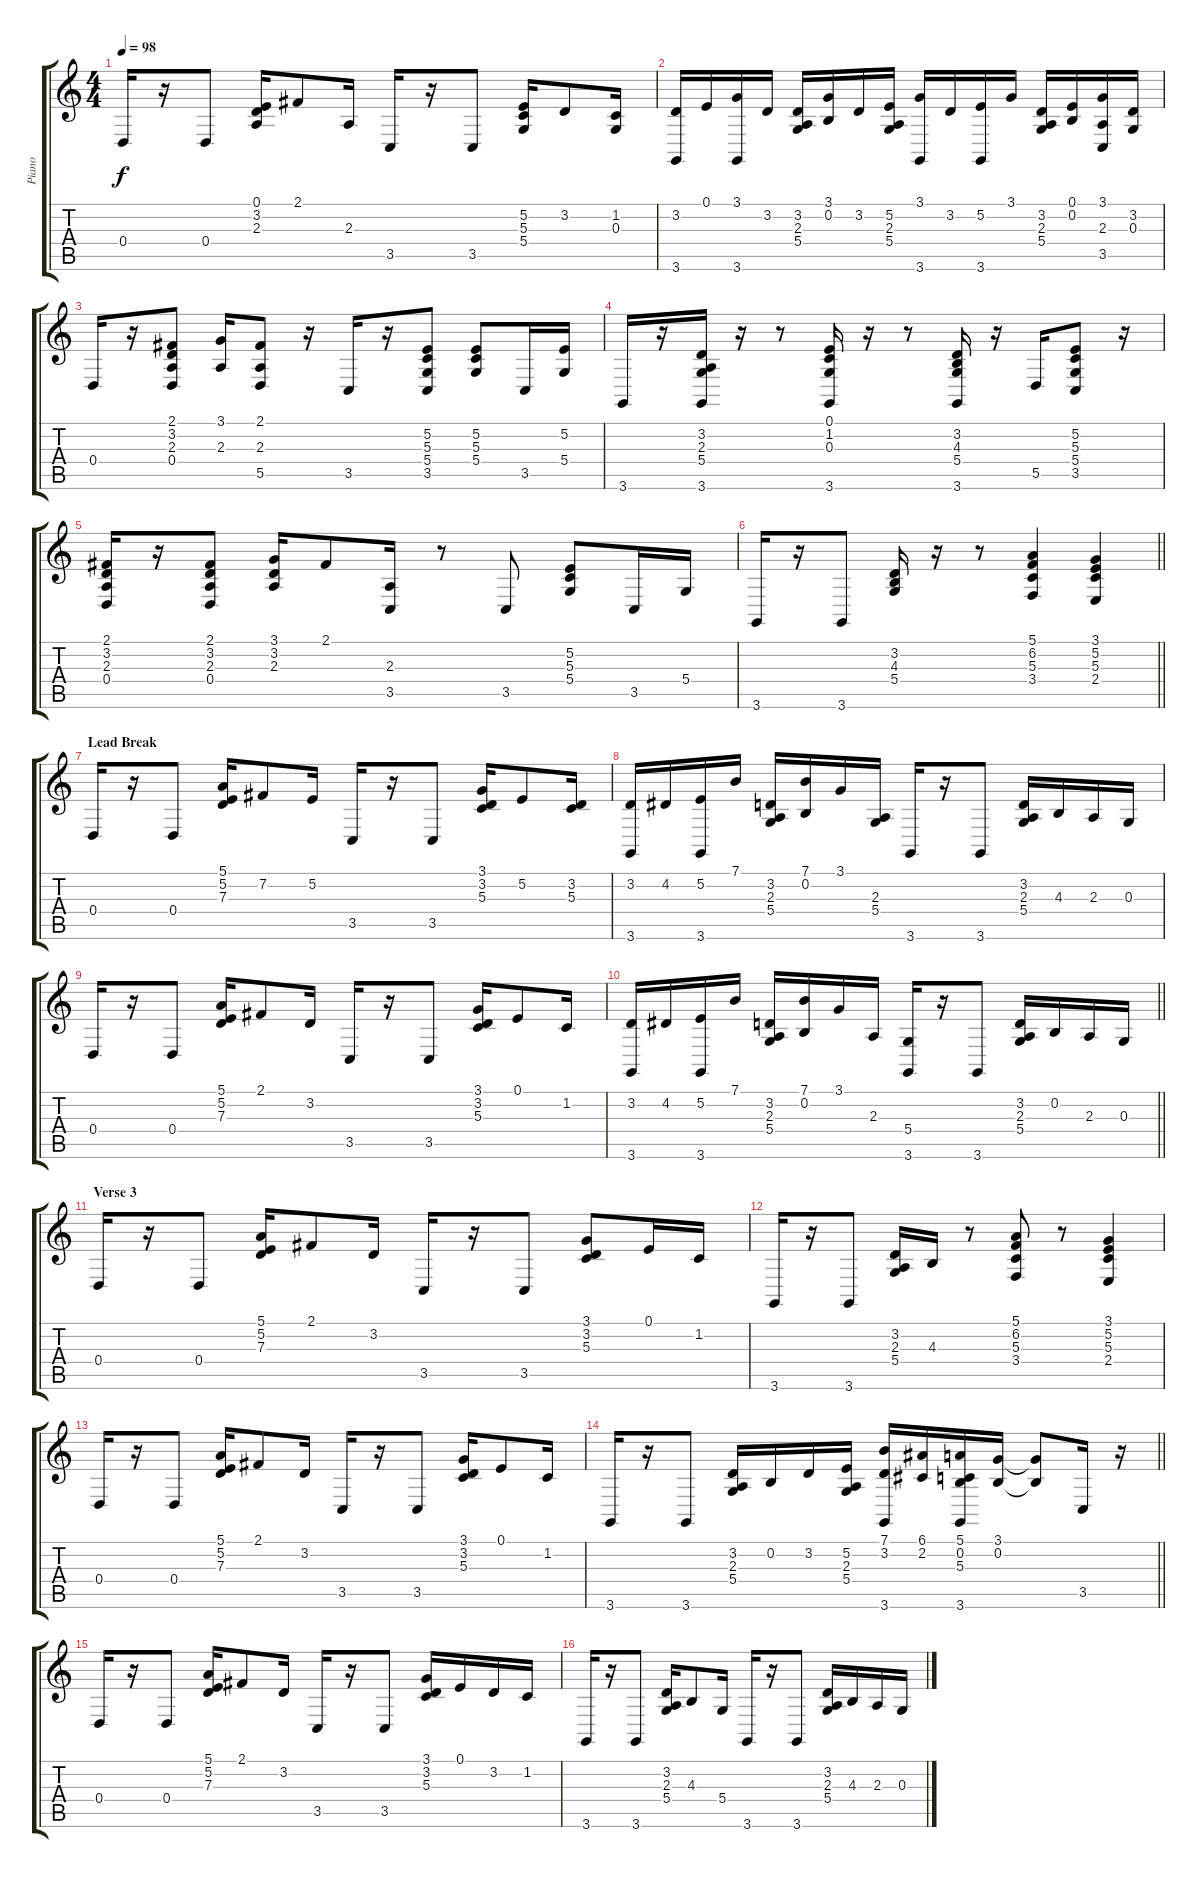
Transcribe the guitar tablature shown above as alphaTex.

\track ("Piano" "Piano") {instrument acousticgrandpiano}
\staff {score tabs}
\tuning (E4 B3 G3 D3 A2 E2) {hide}
\ts (4 4)
\tempo 98
\clef g2
\ks c
0.4.16{dy f} r.16 0.4.8 (0.1 3.2 2.3).16 2.1.8 2.3.16 3.5.16 r.16 3.5.8 (5.2 5.3 5.4).16 3.2.8 (1.2 0.3).16 |
(3.2 3.6).16 0.1.16 (3.1 3.6).16 3.2.16 (3.2 2.3 5.4).16 (3.1 0.2).16 3.2.16 (5.2 2.3 5.4).16 (3.1 3.6).16 3.2.16 (5.2 3.6).16 3.1.16 (3.2 2.3 5.4).16 (0.1 0.2).16 (3.1 2.3 3.5).16 (3.2 0.3).16 |
0.4.16 r.16 (2.1 3.2 2.3 0.4).8 (3.1 2.3).16 (2.1 2.3 5.5).8 r.16 3.5.16 r.16 (5.2 5.3 5.4 3.5).8 (5.2 5.3 5.4).8 3.5.16 (5.2 5.4).16 |
3.6.16 r.16 (3.2 2.3 5.4 3.6).16 r.16 r.8 (0.1 1.2 0.3 3.6).16 r.16 r.8 (3.2 4.3 5.4 3.6).16 r.16 5.5.16 (5.2 5.3 5.4 3.5).8 r.16 |
(2.1 3.2 2.3 0.4).16 r.16 (2.1 3.2 2.3 0.4).8 (3.1 3.2 2.3).16 2.1.8 (2.3 3.5).16 r.8 3.5.8 (5.2 5.3 5.4).8 3.5.16 5.4.16 |
\barLineRight lightlight
3.6.16 r.16 3.6.8 (3.2 4.3 5.4).16 r.16 r.8 (5.1 6.2 5.3 3.4).4 (3.1 5.2 5.3 2.4).4 |
\section ("" "Lead Break")
0.4.16 r.16 0.4.8 (5.1 5.2 7.3).16 7.2.8 5.2.16 3.5.16 r.16 3.5.8 (3.1 3.2 5.3).16 5.2.8 (3.2 5.3).16 |
(3.2 3.6).16 4.2.16 (5.2 3.6).16 7.1.16 (3.2 2.3 5.4).16 (7.1 0.2).16 3.1.16 (2.3 5.4).16 3.6.16 r.16 3.6.8 (3.2 2.3 5.4).16 4.3.16 2.3.16 0.3.16 |
0.4.16 r.16 0.4.8 (5.1 5.2 7.3).16 2.1.8 3.2.16 3.5.16 r.16 3.5.8 (3.1 3.2 5.3).16 0.1.8 1.2.16 |
\barLineRight lightlight
(3.2 3.6).16 4.2.16 (5.2 3.6).16 7.1.16 (3.2 2.3 5.4).16 (7.1 0.2).16 3.1.16 2.3.16 (5.4 3.6).16 r.16 3.6.8 (3.2 2.3 5.4).16 0.2.16 2.3.16 0.3.16 |
\section ("" "Verse 3")
0.4.16 r.16 0.4.8 (5.1 5.2 7.3).16 2.1.8 3.2.16 3.5.16 r.16 3.5.8 (3.1 3.2 5.3).8 0.1.16 1.2.16 |
3.6.16 r.16 3.6.8 (3.2 2.3 5.4).16 4.3.16 r.8 (5.1 6.2 5.3 3.4).8 r.8 (3.1 5.2 5.3 2.4).4 |
0.4.16 r.16 0.4.8 (5.1 5.2 7.3).16 2.1.8 3.2.16 3.5.16 r.16 3.5.8 (3.1 3.2 5.3).16 0.1.8 1.2.16 |
\barLineRight lightlight
3.6.16 r.16 3.6.8 (3.2 2.3 5.4).16 0.2.16 3.2.16 (5.2 2.3 5.4).16 (7.1 3.2 3.6).16 (6.1 2.2).16 (5.1 0.2 5.3 3.6).16 (3.1 0.2).16 (3.1{t} 0.2{t}).8 3.5.16 r.16 |
0.4.16 r.16 0.4.8 (5.1 5.2 7.3).16 2.1.8 3.2.16 3.5.16 r.16 3.5.8 (3.1 3.2 5.3).16 0.1.16 3.2.16 1.2.16 |
3.6.16 r.16 3.6.8 (3.2 2.3 5.4).16 4.3.8 5.4.16 3.6.16 r.16 3.6.8 (3.2 2.3 5.4).16 4.3.16 2.3.16 0.3.16
